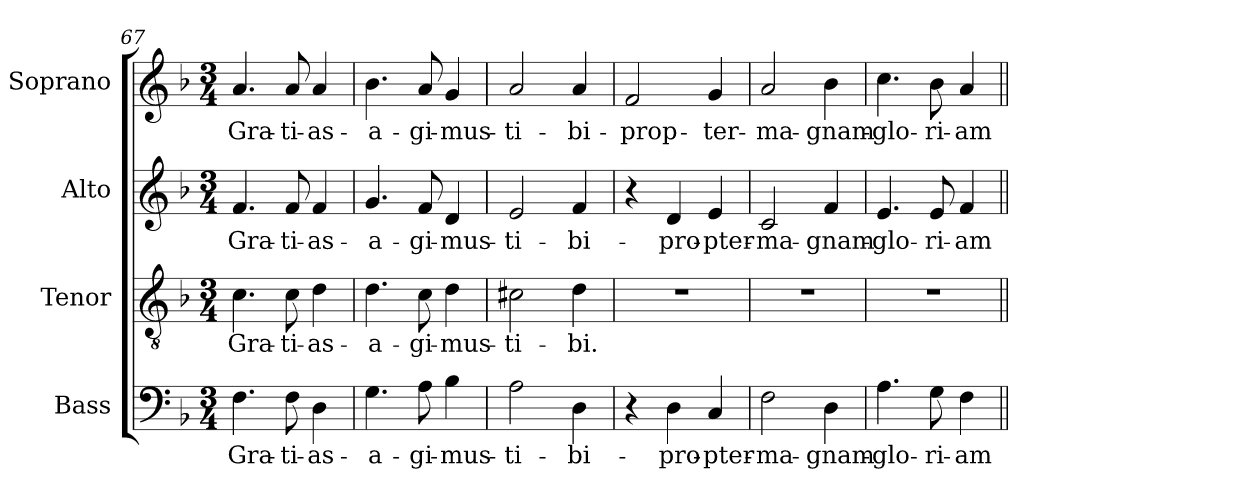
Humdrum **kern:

**kern	**text	**kern	**text	**kern	**text	**kern	**text
*part4	*part4	*part3	*part3	*part2	*part2	*part1	*part1
*staff4	*staff4	*staff3	*staff3	*staff2	*staff2	*staff1	*staff1
*I"Bass	*	*I"Tenor	*	*I"Alto	*	*I"Soprano	*
*I'B.	*	*I'T.	*	*I'A.	*	*I'S.	*
!!LO:LB:g=z
*clefF4	*	*clefGv2	*	*clefG2	*	*clefG2	*
*	*	*ITrd7c12	*	*	*	*	*
*k[b-]	*	*k[b-]	*	*k[b-]	*	*k[b-]	*
*F:	*	*F:	*	*F:	*	*F:	*
*M3/4	*	*M3/4	*	*M3/4	*	*M3/4	*
=67	=67	=67	=67	=67	=67	=67	=67
!	!LO:LY:b:color=#000000	!	!	!	!	!	!
!	!	!	!LO:LY:b:color=#000000	!	!	!	!
!	!	!	!	!	!LO:LY:b:color=#000000	!	!
!	!	!	!	!	!	!	!LO:LY:b:color=#000000
4.Fi\	-Gra-	4.Ci\	Gra-	4.fi/	-Gra-	4.ai/	-Gra-
!	!LO:LY:b:color=#000000	!	!	!	!	!	!
!	!	!	!LO:LY:b:color=#000000	!	!	!	!
!	!	!	!	!	!LO:LY:b:color=#000000	!	!
!	!	!	!	!	!	!	!LO:LY:b:color=#000000
8Fi\	-ti-	8Ci\	-ti-	8fi/	-ti-	8ai/	-ti-
!	!LO:LY:b:color=#000000	!	!	!	!	!	!
!	!	!	!LO:LY:b:color=#000000	!	!	!	!
!	!	!	!	!	!LO:LY:b:color=#000000	!	!
!	!	!	!	!	!	!	!LO:LY:b:color=#000000
4Di\	-as-	4Di\	-as-	4fi/	-as-	4ai/	-as-
=68	=68	=68	=68	=68	=68	=68	=68
!	!LO:LY:b:color=#000000	!	!	!	!	!	!
!	!	!	!LO:LY:b:color=#000000	!	!	!	!
!	!	!	!	!	!LO:LY:b:color=#000000	!	!
!	!	!	!	!	!	!	!LO:LY:b:color=#000000
4.Gi\	-a-	4.Di\	-a-	4.gi/	-a-	4.b-i\	-a-
!	!LO:LY:b:color=#000000	!	!	!	!	!	!
!	!	!	!LO:LY:b:color=#000000	!	!	!	!
!	!	!	!	!	!LO:LY:b:color=#000000	!	!
!	!	!	!	!	!	!	!LO:LY:b:color=#000000
8Ai\	-gi-	8Ci\	-gi-	8fi/	-gi-	8ai/	-gi-
!	!LO:LY:b:color=#000000	!	!	!	!	!	!
!	!	!	!LO:LY:b:color=#000000	!	!	!	!
!	!	!	!	!	!LO:LY:b:color=#000000	!	!
!	!	!	!	!	!	!	!LO:LY:b:color=#000000
4B-i\	-mus-	4Di\	-mus-	4di/	-mus-	4gi/	-mus-
=69	=69	=69	=69	=69	=69	=69	=69
!	!LO:LY:b:color=#000000	!	!	!	!	!	!
!	!	!	!LO:LY:b:color=#000000	!	!	!	!
!	!	!	!	!	!LO:LY:b:color=#000000	!	!
!	!	!	!	!	!	!	!LO:LY:b:color=#000000
2Ai\	-ti-	2C#Xi\	-ti-	2ei/	-ti-	2ai/	-ti-
!	!LO:LY:b:color=#000000	!	!	!	!	!	!
!	!	!	!LO:LY:b:color=#000000	!	!	!	!
!	!	!	!	!	!LO:LY:b:color=#000000	!	!
!	!	!	!	!	!	!	!LO:LY:b:color=#000000
4Di\	-bi-	4Di\	-bi.-	4fi/	-bi-	4ai/	-bi-
=70	=70	=70	=70	=70	=70	=70	=70
!	!	!LO:N:vis=1	!	!	!	!	!
!	!	!	!	!	!	!	!LO:LY:b:color=#000000
4r	.	2.r	.	4r	.	2fi/	-prop-
!	!LO:LY:b:color=#000000	!	!	!	!	!	!
!	!	!	!	!	!LO:LY:b:color=#000000	!	!
4Di\	-pro-	.	.	4di/	-pro-	.	.
!	!LO:LY:b:color=#000000	!	!	!	!	!	!
!	!	!	!	!	!LO:LY:b:color=#000000	!	!
!	!	!	!	!	!	!	!LO:LY:b:color=#000000
4Ci/	-pter-	.	.	4ei/	-pter-	4gi/	-ter-
=71	=71	=71	=71	=71	=71	=71	=71
!	!LO:LY:b:color=#000000	!LO:N:vis=1	!	!	!	!	!
!	!	!	!	!	!LO:LY:b:color=#000000	!	!
!	!	!	!	!	!	!	!LO:LY:b:color=#000000
2Fi\	-ma-	2.r	.	2ci/	-ma-	2ai/	-ma-
!	!LO:LY:b:color=#000000	!	!	!	!	!	!
!	!	!	!	!	!LO:LY:b:color=#000000	!	!
!	!	!	!	!	!	!	!LO:LY:b:color=#000000
4Di\	-gnam-	.	.	4fi/	-gnam-	4b-i\	-gnam-
=72	=72	=72	=72	=72	=72	=72	=72
!	!LO:LY:b:color=#000000	!LO:N:vis=1	!	!	!	!	!
!	!	!	!	!	!LO:LY:b:color=#000000	!	!
!	!	!	!	!	!	!	!LO:LY:b:color=#000000
4.Ai\	-glo-	2.r	.	4.ei/	-glo-	4.cci\	-glo-
!	!LO:LY:b:color=#000000	!	!	!	!	!	!
!	!	!	!	!	!LO:LY:b:color=#000000	!	!
!	!	!	!	!	!	!	!LO:LY:b:color=#000000
8Gi\	-ri-	.	.	8ei/	-ri-	8b-i\	-ri-
!	!LO:LY:b:color=#000000	!	!	!	!	!	!
!	!	!	!	!	!LO:LY:b:color=#000000	!	!
!	!	!	!	!	!	!	!LO:LY:b:color=#000000
4Fi\	-am-	.	.	4fi/	-am-	4ai/	-am-
=||	=||	=||	=||	=||	=||	=||	=||
*-	*-	*-	*-	*-	*-	*-	*-
